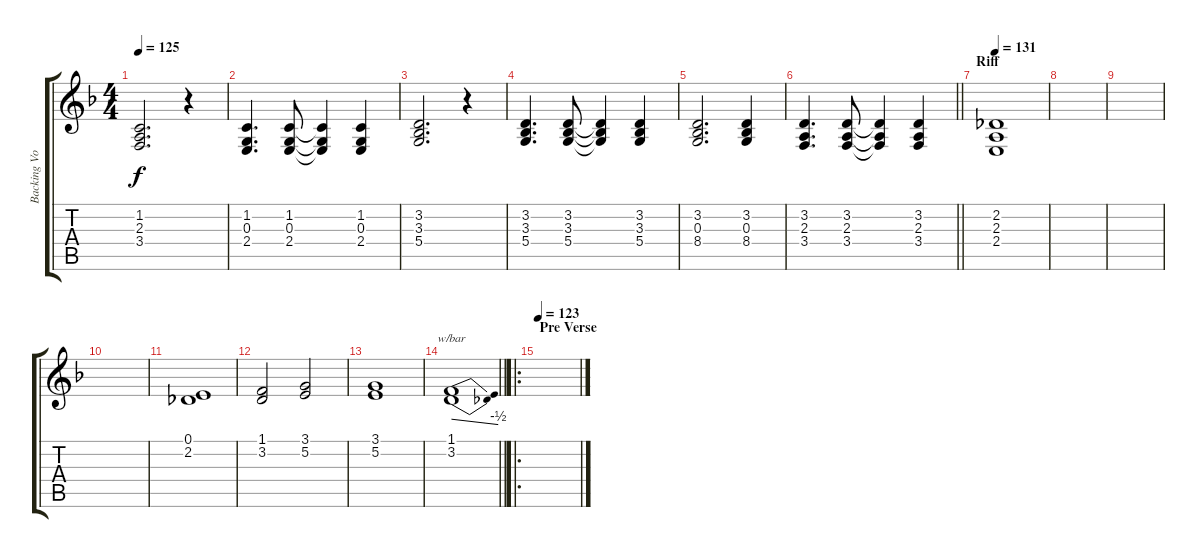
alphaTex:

\track ("Backing Vox" "Backing Vo") {instrument choiraahs}
\staff {score tabs}
\tuning (E4 B3 G3 D3 A2 E2) {hide}
\ts (4 4)
\tempo 125
\clef g2
\ks f
(1.2 2.3 3.4).2{d dy f} r.4 |
(1.2 0.3 2.4).4{d} (1.2 0.3 2.4).8 (1.2{t} 0.3{t} 2.4{t}).4 (1.2 0.3 2.4).4 |
(3.2 3.3 5.4).2{d} r.4 |
(3.2 3.3 5.4).4{d} (3.2 3.3 5.4).8 (3.2{t} 3.3{t} 5.4{t}).4 (3.2 3.3 5.4).4 |
(3.2 0.3 8.4).2{d} (3.2 0.3 8.4).4 |
\barLineRight lightlight
(3.2 2.3 3.4).4{d} (3.2 2.3 3.4).8 (3.2{t} 2.3{t} 3.4{t}).4 (3.2 2.3 3.4).4 |
\section ("" "Riff")
\tempo 131
(2.2 2.3 2.4).1 |
|
|
|
(0.1 2.2).1 |
(1.1 3.2).2 (3.1 5.2).2 |
(3.1 5.2).1 |
\barLineRight lightlight
(1.1 3.2).1{tbe (dive default 0 0 60 -2)} |
\ro
\section ("" "Pre Verse")
\tempo 123
